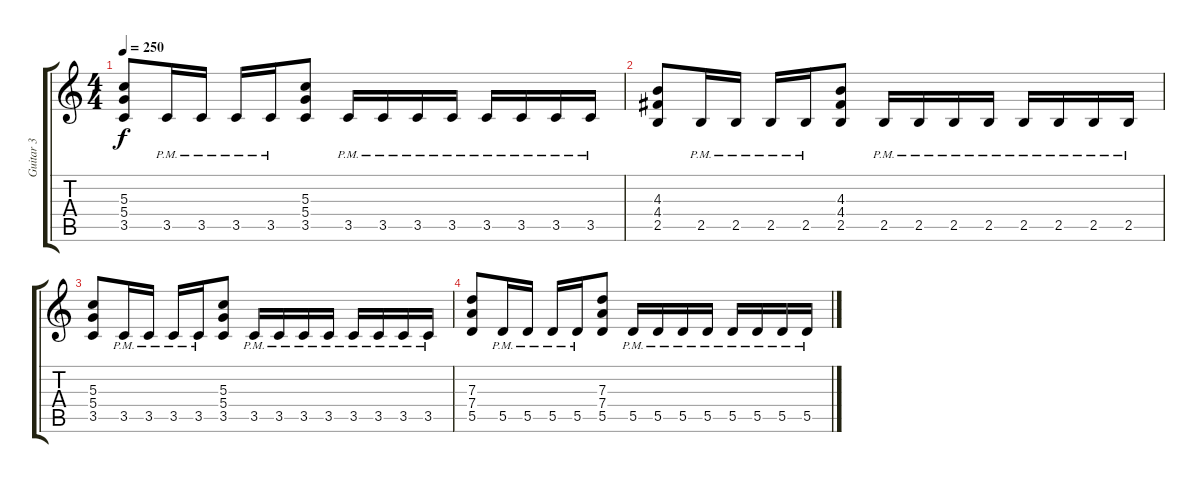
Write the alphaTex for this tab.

\track ("Guitar 3" "Guitar 3") {instrument overdrivenguitar}
\staff {score tabs}
\tuning (E4 B3 G3 D3 A2 E2) {hide}
\ts (4 4)
\tempo 250
\clef g2
\ks c
(5.3 5.4 3.5).8{dy f} 3.5{pm}.16 3.5{pm}.16 3.5{pm}.16 3.5{pm}.16 (5.3 5.4 3.5).8 3.5{pm}.16 3.5{pm}.16 3.5{pm}.16 3.5{pm}.16 3.5{pm}.16 3.5{pm}.16 3.5{pm}.16 3.5{pm}.16 |
(4.3 4.4 2.5).8 2.5{pm}.16 2.5{pm}.16 2.5{pm}.16 2.5{pm}.16 (4.3 4.4 2.5).8 2.5{pm}.16 2.5{pm}.16 2.5{pm}.16 2.5{pm}.16 2.5{pm}.16 2.5{pm}.16 2.5{pm}.16 2.5{pm}.16 |
(5.3 5.4 3.5).8 3.5{pm}.16 3.5{pm}.16 3.5{pm}.16 3.5{pm}.16 (5.3 5.4 3.5).8 3.5{pm}.16 3.5{pm}.16 3.5{pm}.16 3.5{pm}.16 3.5{pm}.16 3.5{pm}.16 3.5{pm}.16 3.5{pm}.16 |
(7.3 7.4 5.5).8 5.5{pm}.16 5.5{pm}.16 5.5{pm}.16 5.5{pm}.16 (7.3 7.4 5.5).8 5.5{pm}.16 5.5{pm}.16 5.5{pm}.16 5.5{pm}.16 5.5{pm}.16 5.5{pm}.16 5.5{pm}.16 5.5{pm}.16
